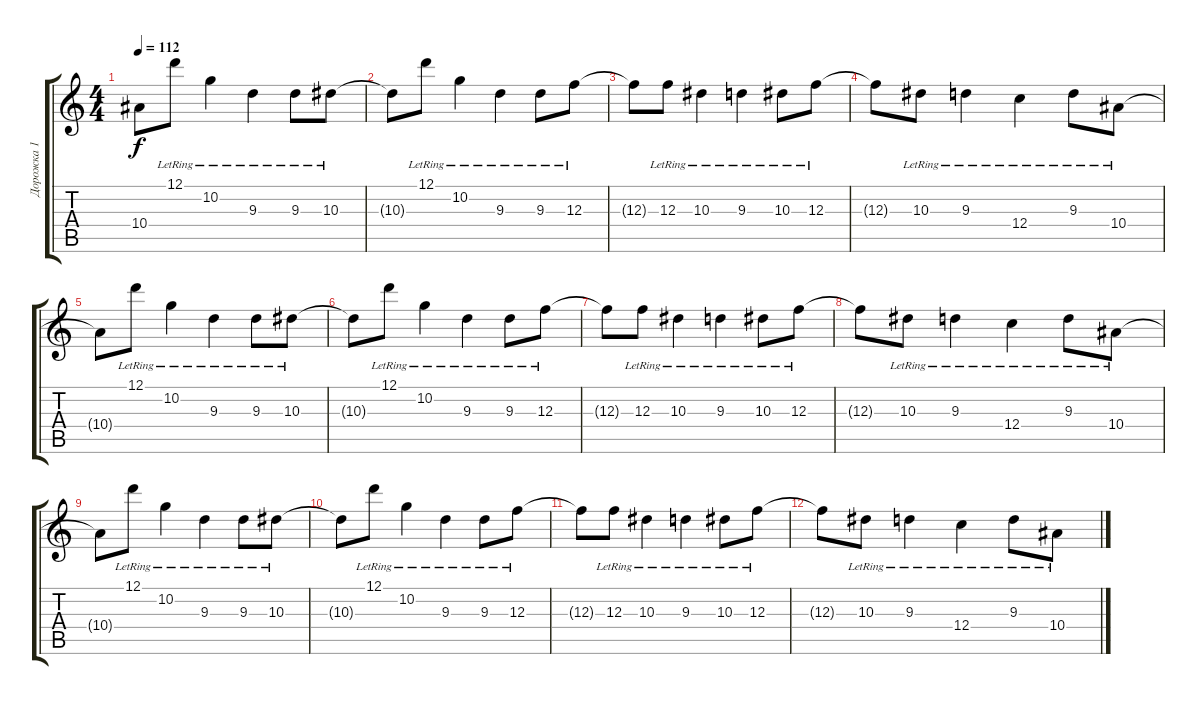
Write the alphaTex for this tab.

\track ("Дорожка 1" "Дорожка 1") {instrument acousticguitarsteel}
\staff {score tabs}
\tuning (D4 A3 F3 C3 G2 C2) {hide}
\ts (4 4)
\tempo 112
\clef g2
\ks c
10.4{t}.8{dy f} 12.1{lr}.8 10.2{lr}.4 9.3{lr}.4 9.3{lr}.8 10.3{lr}.8 |
10.3{t}.8 12.1{lr}.8 10.2{lr}.4 9.3{lr}.4 9.3{lr}.8 12.3{lr}.8 |
12.3{t}.8 12.3{lr}.8 10.3{lr}.4 9.3{lr}.4 10.3{lr}.8 12.3{lr}.8 |
12.3{t}.8 10.3{lr}.8 9.3{lr}.4 12.4{lr}.4 9.3{lr}.8 10.4{lr}.8 |
10.4{t}.8 12.1{lr}.8 10.2{lr}.4 9.3{lr}.4 9.3{lr}.8 10.3{lr}.8 |
10.3{t}.8 12.1{lr}.8 10.2{lr}.4 9.3{lr}.4 9.3{lr}.8 12.3{lr}.8 |
12.3{t}.8 12.3{lr}.8 10.3{lr}.4 9.3{lr}.4 10.3{lr}.8 12.3{lr}.8 |
12.3{t}.8 10.3{lr}.8 9.3{lr}.4 12.4{lr}.4 9.3{lr}.8 10.4{lr}.8 |
10.4{t}.8 12.1{lr}.8 10.2{lr}.4 9.3{lr}.4 9.3{lr}.8 10.3{lr}.8 |
10.3{t}.8 12.1{lr}.8 10.2{lr}.4 9.3{lr}.4 9.3{lr}.8 12.3{lr}.8 |
12.3{t}.8 12.3{lr}.8 10.3{lr}.4 9.3{lr}.4 10.3{lr}.8 12.3{lr}.8 |
12.3{t}.8 10.3{lr}.8 9.3{lr}.4 12.4{lr}.4 9.3{lr}.8 10.4{lr}.8
